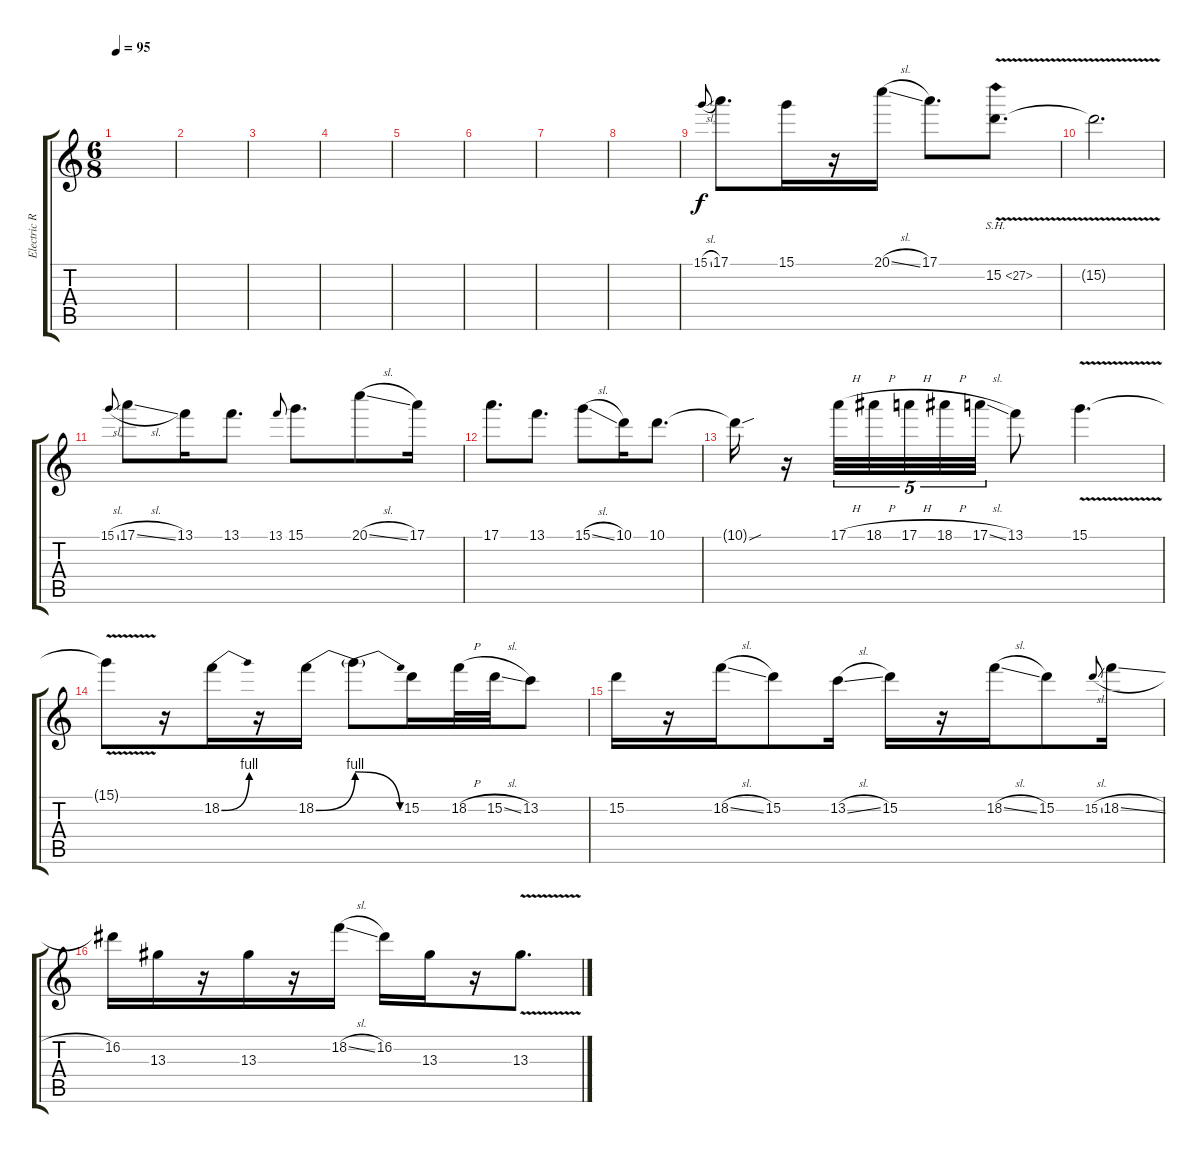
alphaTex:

\track ("Electric Right" "Electric R") {instrument distortionguitar}
\staff {score tabs}
\tuning (E4 B3 G3 D3 A2 D2) {hide}
\ts (6 8)
\tempo 95
\clef g2
\ks c
|
|
|
|
|
|
|
|
15.1{sl}.8{gr onbeat} 17.1.8{d} 15.1.16 r.16 20.1{sl}.16 17.1.8{d} 15.2{sh 12 v}.8{d} |
15.2{t}.2{d} |
15.1{sl}.8{gr onbeat} 17.1{sl}.8 13.1.16 13.1.8{d} 13.1.8{gr onbeat} 15.1.8{d} 20.1{sl}.8 17.1.16 |
17.1.8{d} 13.1.8{d} 15.1{sl}.8 10.1.16 10.1.8{d} |
10.1{sou t}.16 r.16 17.1{h}.32{tu (5 4)} 18.1{h}.32{tu (5 4)} 17.1{h}.32{tu (5 4)} 18.1{h}.32{tu (5 4)} 17.1{sl}.32{tu (5 4)} 13.1.8 15.1{v}.4{d} |
15.1{t}.8 r.16 18.2{be (bend 0 0 60 4)}.16 r.16 18.2{be (bend 0 0 60 4)}.16 18.2{be (release 0 4 60 0) t}.8 15.2.16 18.2{h}.32 15.2{sl}.32 13.2.8 |
15.2.16 r.16 18.2{sl}.16 15.2.8 13.2{sl}.16 15.2.16 r.16 18.2{sl}.16 15.2.8 15.2{sl}.8{gr onbeat} 18.2{sl}.16 |
16.2.16 13.3.16 r.16 13.3.16 r.16 18.2{sl}.16 16.2.16 13.3.16 r.16 13.3{v}.8{d}
